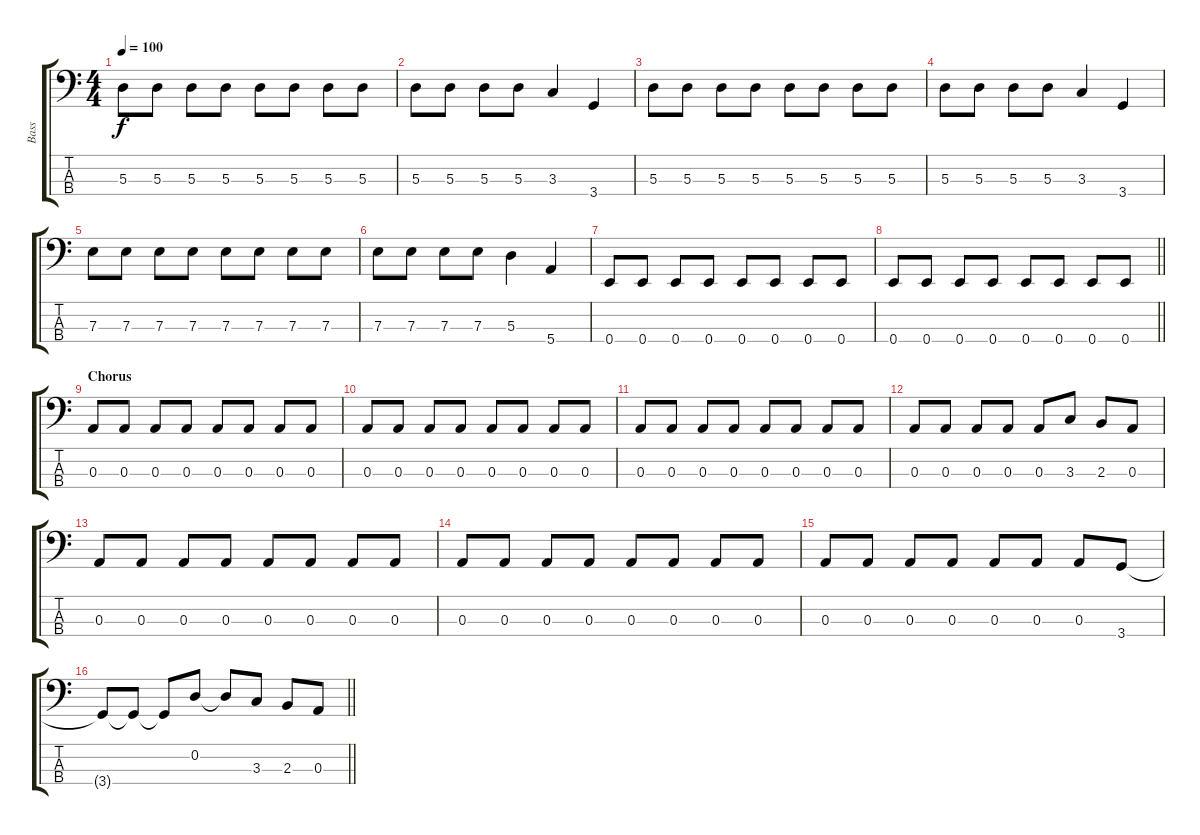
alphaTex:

\track ("Bass" "Bass") {instrument electricbassfinger}
\staff {score tabs}
\tuning (G2 D2 A1 E1) {hide}
\ts (4 4)
\tempo 100
\clef f4
\ks c
5.3.8{dy f} 5.3.8 5.3.8 5.3.8 5.3.8 5.3.8 5.3.8 5.3.8 |
5.3.8 5.3.8 5.3.8 5.3.8 3.3.4 3.4.4 |
5.3.8 5.3.8 5.3.8 5.3.8 5.3.8 5.3.8 5.3.8 5.3.8 |
5.3.8 5.3.8 5.3.8 5.3.8 3.3.4 3.4.4 |
7.3.8 7.3.8 7.3.8 7.3.8 7.3.8 7.3.8 7.3.8 7.3.8 |
7.3.8 7.3.8 7.3.8 7.3.8 5.3.4 5.4.4 |
0.4.8 0.4.8 0.4.8 0.4.8 0.4.8 0.4.8 0.4.8 0.4.8 |
\barLineRight lightlight
0.4.8 0.4.8 0.4.8 0.4.8 0.4.8 0.4.8 0.4.8 0.4.8 |
\section ("" "Chorus")
0.3.8 0.3.8 0.3.8 0.3.8 0.3.8 0.3.8 0.3.8 0.3.8 |
0.3.8 0.3.8 0.3.8 0.3.8 0.3.8 0.3.8 0.3.8 0.3.8 |
0.3.8 0.3.8 0.3.8 0.3.8 0.3.8 0.3.8 0.3.8 0.3.8 |
0.3.8 0.3.8 0.3.8 0.3.8 0.3.8 3.3.8 2.3.8 0.3.8 |
0.3.8 0.3.8 0.3.8 0.3.8 0.3.8 0.3.8 0.3.8 0.3.8 |
0.3.8 0.3.8 0.3.8 0.3.8 0.3.8 0.3.8 0.3.8 0.3.8 |
0.3.8 0.3.8 0.3.8 0.3.8 0.3.8 0.3.8 0.3.8 3.4.8 |
\barLineRight lightlight
3.4{t}.8 3.4{t}.8 3.4{t}.8 0.2.8 0.2{t}.8 3.3.8 2.3.8 0.3.8
